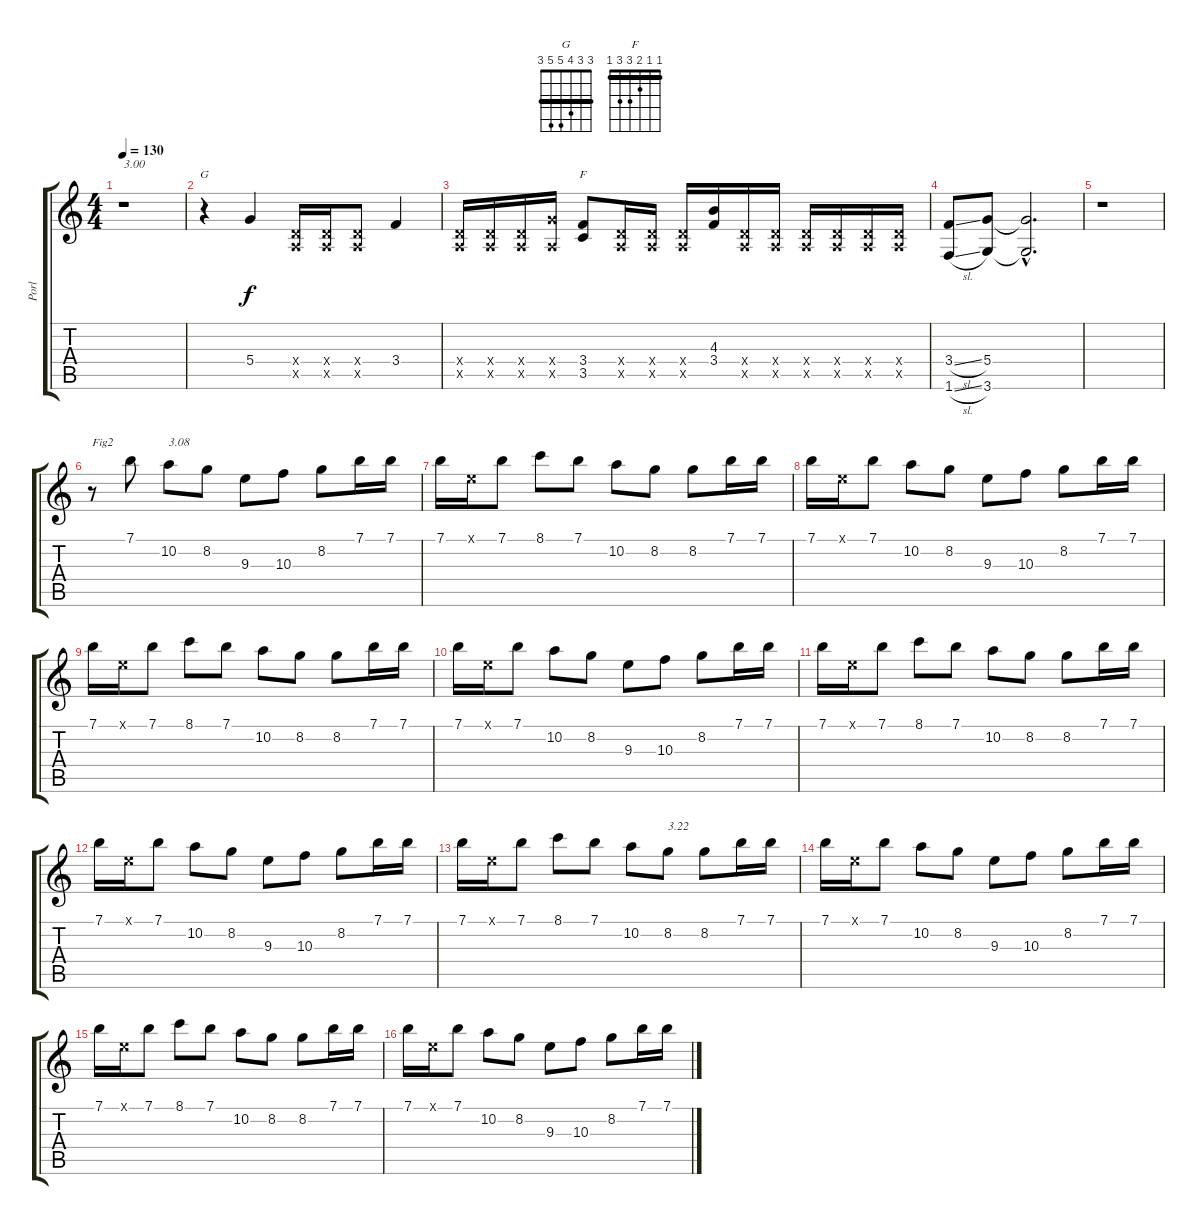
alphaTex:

\track ("Porl" "Porl") {instrument electricguitarjazz}
\staff {score tabs}
\tuning (E4 B3 G3 D3 A2 E2) {hide}
\chord ("G" 3 3 4 5 5 3) {barre 3}
\chord ("F" 1 1 2 3 3 1) {barre 1}
\ts (4 4)
\tempo 130
\clef g2
\ks c
r.1{txt "3.00" dy f} |
r.4{ch "G"} 5.4.4 (0.4{x} 0.5{x}).16 (0.4{x} 0.5{x}).16 (0.4{x} 0.5{x}).8 3.4.4 |
(0.4{x} 0.5{x}).16 (0.4{x} 0.5{x}).16 (0.4{x} 0.5{x}).16 (5.4{x} 0.5{x}).16 (3.4 3.5).8{ch "F"} (0.4{x} 0.5{x}).16 (0.4{x} 0.5{x}).16 (0.4{x} 0.5{x}).16 (4.3 3.4).16 (0.4{x} 0.5{x}).16 (0.4{x} 0.5{x}).16 (0.4{x} 0.5{x}).16 (0.4{x} 0.5{x}).16 (0.4{x} 0.5{x}).16 (0.4{x} 0.5{x}).16 |
(3.4{sl} 1.6{sl}).8 (5.4 3.6).8 (5.4{hac t} 3.6{hac t}).2{d} |
r.1 |
r.8{txt "Fig2"} 7.1.8 10.2.8{txt "3.08"} 8.2.8 9.3.8 10.3.8 8.2.8 7.1.16 7.1.16 |
7.1.16 0.1{x}.16 7.1.8 8.1.8 7.1.8 10.2.8 8.2.8 8.2.8 7.1.16 7.1.16 |
7.1.16 0.1{x}.16 7.1.8 10.2.8 8.2.8 9.3.8 10.3.8 8.2.8 7.1.16 7.1.16 |
7.1.16 0.1{x}.16 7.1.8 8.1.8 7.1.8 10.2.8 8.2.8 8.2.8 7.1.16 7.1.16 |
7.1.16 0.1{x}.16 7.1.8 10.2.8 8.2.8 9.3.8 10.3.8 8.2.8 7.1.16 7.1.16 |
7.1.16 0.1{x}.16 7.1.8 8.1.8 7.1.8 10.2.8 8.2.8 8.2.8 7.1.16 7.1.16 |
7.1.16 0.1{x}.16 7.1.8 10.2.8 8.2.8 9.3.8 10.3.8 8.2.8 7.1.16 7.1.16 |
7.1.16 0.1{x}.16 7.1.8 8.1.8 7.1.8 10.2.8 8.2.8{txt "3.22"} 8.2.8 7.1.16 7.1.16 |
7.1.16 0.1{x}.16 7.1.8 10.2.8 8.2.8 9.3.8 10.3.8 8.2.8 7.1.16 7.1.16 |
7.1.16 0.1{x}.16 7.1.8 8.1.8 7.1.8 10.2.8 8.2.8 8.2.8 7.1.16 7.1.16 |
7.1.16 0.1{x}.16 7.1.8 10.2.8 8.2.8 9.3.8 10.3.8 8.2.8 7.1.16 7.1.16
